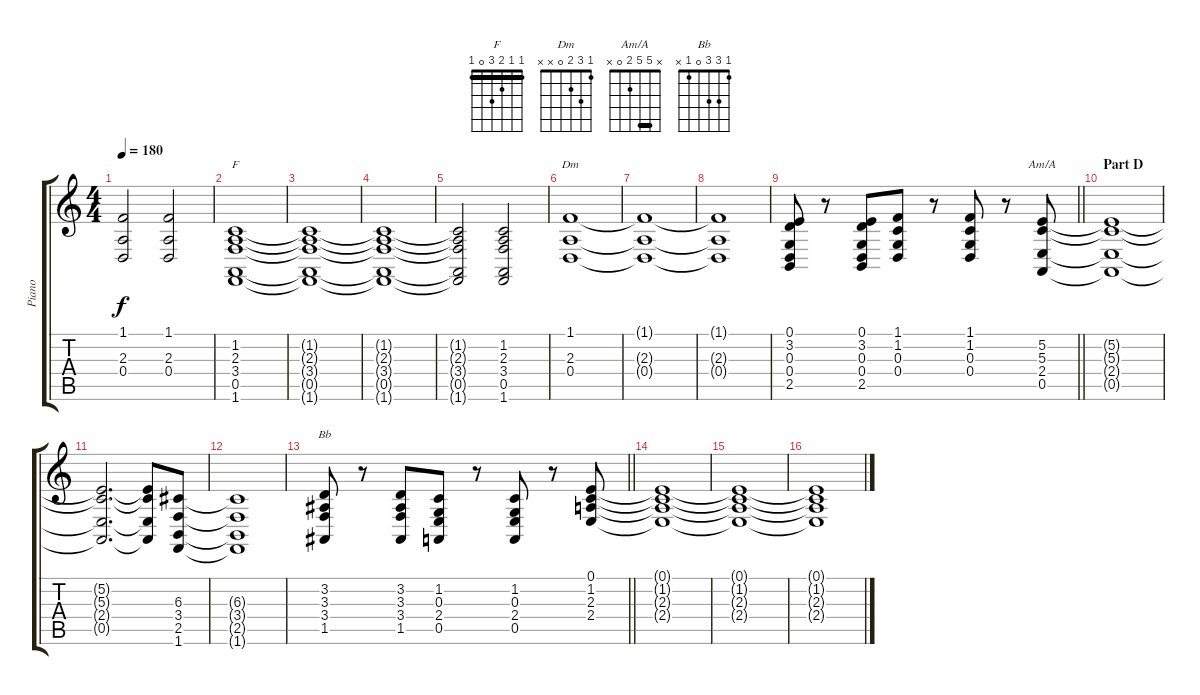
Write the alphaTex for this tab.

\track ("Piano" "Piano") {instrument electricpiano1}
\staff {score tabs}
\tuning (E4 B3 G3 D3 A2 E2) {hide}
\chord ("F" 1 1 2 3 0 1) {barre 1}
\chord ("Dm" 1 3 2 0 x x)
\chord ("Am/A" x 5 5 2 0 x) {barre 5}
\chord ("Bb" 1 3 3 0 1 x)
\ts (4 4)
\tempo 180
\clef g2
\ks c
(1.1{t} 2.3{t} 0.4{t}).2{dy f} (1.1 2.3 0.4).2 |
(1.2 2.3 3.4 0.5 1.6).1{ch "F"} |
(1.2{t} 2.3{t} 3.4{t} 0.5{t} 1.6{t}).1 |
(1.2{t} 2.3{t} 3.4{t} 0.5{t} 1.6{t}).1 |
(1.2{t} 2.3{t} 3.4{t} 0.5{t} 1.6{t}).2 (1.2 2.3 3.4 0.5 1.6).2 |
(1.1 2.3 0.4).1{ch "Dm"} |
(1.1{t} 2.3{t} 0.4{t}).1 |
(1.1{t} 2.3{t} 0.4{t}).1 |
\barLineRight lightlight
(0.1 3.2 0.3 0.4 2.5).8 r.8 (0.1 3.2 0.3 0.4 2.5).8 (1.1 1.2 0.3 0.4).8 r.8 (1.1 1.2 0.3 0.4).8 r.8 (5.2 5.3 2.4 0.5).8{ch "Am/A"} |
\section ("" "Part D")
(5.2{t} 5.3{t} 2.4{t} 0.5{t}).1 |
(5.2{t} 5.3{t} 2.4{t} 0.5{t}).2{d} (5.2{t} 5.3{t} 2.4{t} 0.5{t}).8 (6.3 3.4 2.5 1.6).8 |
(6.3{t} 3.4{t} 2.5{t} 1.6{t}).1 |
\barLineRight lightlight
(3.2 3.3 3.4 1.5).8{ch "Bb"} r.8 (3.2 3.3 3.4 1.5).8 (1.2 0.3 2.4 0.5).8 r.8 (1.2 0.3 2.4 0.5).8 r.8 (0.1 1.2 2.3 2.4).8 |
(0.1{t} 1.2{t} 2.3{t} 2.4{t}).1 |
(0.1{t} 1.2{t} 2.3{t} 2.4{t}).1 |
(0.1{t} 1.2{t} 2.3{t} 2.4{t}).1
